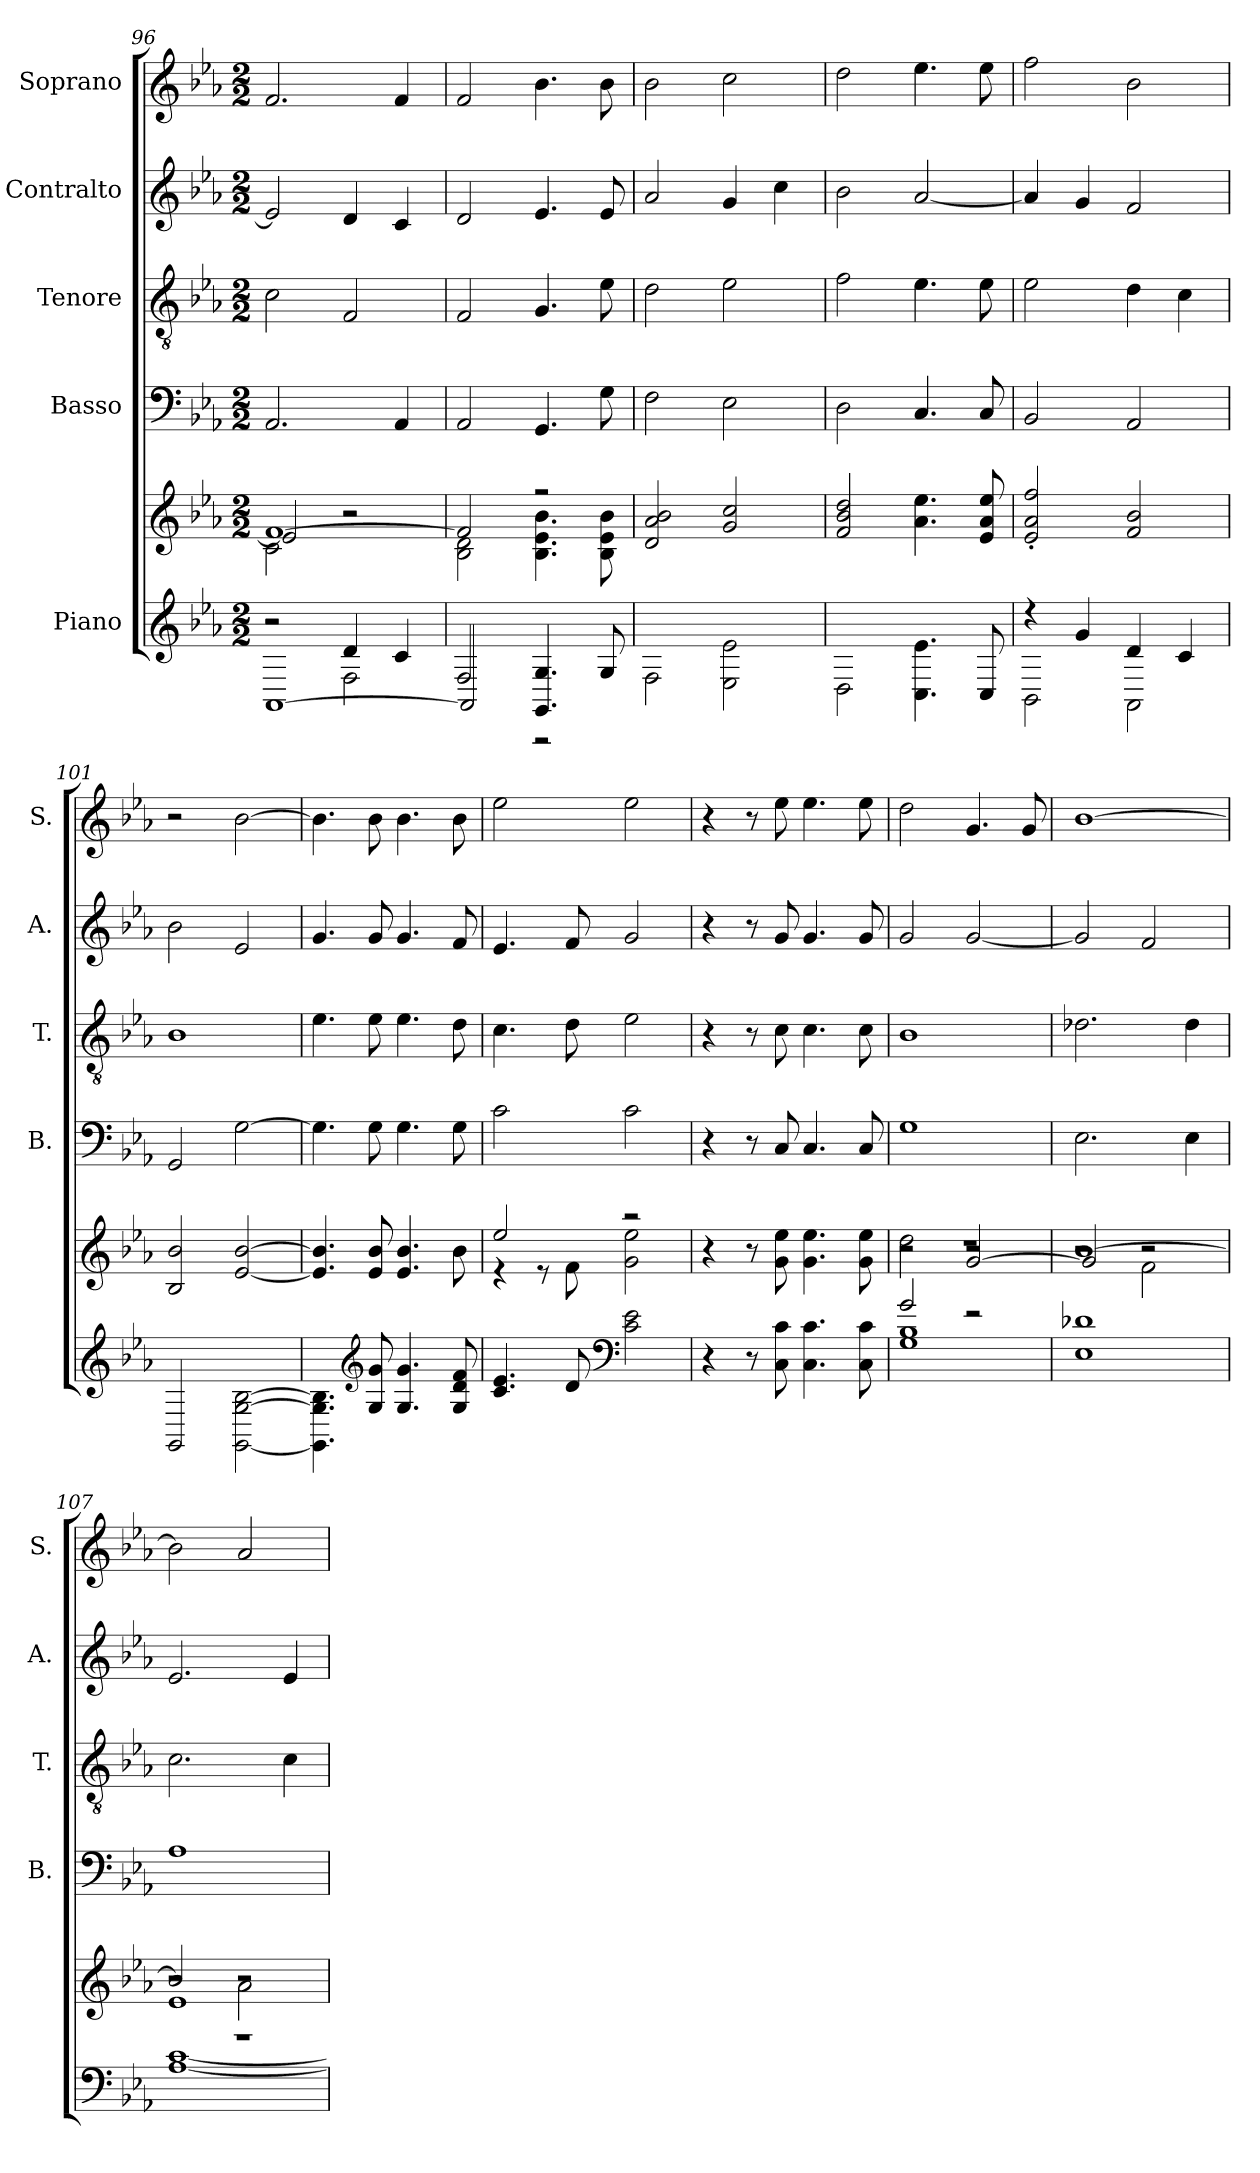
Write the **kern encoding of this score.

**kern	**kern	**kern	**kern	**kern	**kern
*part5	*part5	*part4	*part3	*part2	*part1
*staff6	*staff5	*staff4	*staff3	*staff2	*staff1
*I"Piano	*	*I"Basso	*I"Tenore	*I"Contralto	*I"Soprano
*	*	*I'B.	*I'T.	*I'A.	*I'S.
*clefG2	*clefG2	*clefF4	*clefGv2	*clefG2	*clefG2
*k[b-e-a-]	*k[b-e-a-]	*k[b-e-a-]	*k[b-e-a-]	*k[b-e-a-]	*k[b-e-a-]
*M2/2	*M2/2	*M2/2	*M2/2	*M2/2	*M2/2
=96	=96	=96	=96	=96	=96
*^	*^	*	*	*	*
*	*^	*	*^	*	*	*	*
2r	2r	[1AA-	[1f	2c\	2e-/]	2.AA-/	2c\	2e-/]	2.f/
4d/	2F\	.	.	2r	2r	.	2F/	4d/	.
4c/	.	.	.	.	.	4AA-/	.	4c/	4f/
*	*v	*v	*	*	*	*	*	*	*
*	*	*	*v	*v	*	*	*	*
!!LO:LB:g=z
=97	=97	=97	=97	=97	=97	=97	=97
2F/	2AA-/]	2f/]	2B-\ 2d\	2AA-/	2F/	2d/	2f/
4.GG/ 4.G/	2r	2r	4.B-\ 4.e-\ 4.b-\	4.GG/	4.G/	4.e-/	4.b-\
8G/	.	.	8B-\ 8e-\ 8b-\	8G\	8e-\	8e-/	8b-\
*v	*v	*	*	*	*	*	*
*	*v	*v	*	*	*	*
=98	=98	=98	=98	=98	=98
2F\	2d/ 2a-/ 2b-/	2F\	2d\	2a-/	2b-\
2E-\ 2e-\	2g/ 2cc/	2E-\	2e-\	4g/	2cc\
.	.	.	.	4cc\	.
=99	=99	=99	=99	=99	=99
2D\	2f/ 2b-/ 2dd/	2D\	2f\	2b-\	2dd\
4.C\ 4.e-\	4.a-\ 4.ee-\	4.C/	4.e-\	[2a-/	4.ee-\
8C/	8e-/ 8a-/ 8ee-/	8C/	8e-\	.	8ee-\
=100	=100	=100	=100	=100	=100
*^	*	*	*	*	*
4r	2BB-\	2e-/' 2a-/' 2ff/'	2BB-/	2e-\	4a-/]	2ff\
4g/	.	.	.	.	4g/	.
4d/	2AA-\	2f/ 2b-/	2AA-/	4d\	2f/	2b-\
4c/	.	.	.	4c\	.	.
*v	*v	*	*	*	*	*
=101	=101	=101	=101	=101	=101
2GG/	2B-/ 2b-/	2GG/	1B-	2b-\	2r
[2GG\ [2G\ [2B-\	[2e-/ [2b-/	[2G\	.	2e-/	[2b-\
=102	=102	=102	=102	=102	=102
4.GG\] 4.G\] 4.B-\]	4.e-/] 4.b-/]	4.G\]	4.e-\	4.g/	4.b-\]
*clefG2	*	*	*	*	*
8G/ 8g/	8e-/ 8b-/	8G\	8e-\	8g/	8b-\
4.G/ 4.g/	4.e-/ 4.b-/	4.G\	4.e-\	4.g/	4.b-\
8G/ 8d/ 8f/	8b-\	8G\	8d\	8f/	8b-\
=103	=103	=103	=103	=103	=103
*	*^	*	*	*	*
4.c/ 4.e-/	2ee-/	4r	2c\	4.c\	4.e-/	2ee-\
.	.	8r	.	.	.	.
8d/	.	8f\	.	8d\	8f/	.
*clefF4	*	*	*	*	*	*
2c\ 2e-\	2r	2g\ 2ee-\	2c\	2e-\	2g/	2ee-\
*	*v	*v	*	*	*	*
!!LO:PB:g=z
=104	=104	=104	=104	=104	=104
4r	4r	4r	4r	4r	4r
8r	8r	8r	8r	8r	8r
8C\ 8c\	8g\ 8ee-\	8C/	8c\	8g/	8ee-\
4.C\ 4.c\	4.g\ 4.ee-\	4.C/	4.c\	4.g/	4.ee-\
8C\ 8c\	8g\ 8ee-\	8C/	8c\	8g/	8ee-\
=105	=105	=105	=105	=105	=105
*^	*^	*	*	*	*
*	*	*	*^	*	*	*	*
2g/	1G 1B-	1r	2dd\	2r	1G	1B-	2g/	2dd\
2r	.	.	2r	[2g/	.	.	[2g/	4.g/
.	.	.	.	.	.	.	.	8g/
*v	*v	*	*	*	*	*	*	*
=106	=106	=106	=106	=106	=106	=106	=106
1E- 1d-X	[1b-	2r	2g/]	2.E-\	2.d-X\	2g/]	[1b-
.	.	2f\	2r	.	.	2f/	.
.	.	.	.	4E-\	4d-\	.	.
=107	=107	=107	=107	=107	=107	=107	=107
*^	*	*	*	*	*	*	*
1r	[1A- [1c	2b-/]	2r	1e-	1A-	2.c\	2.e-/	2b-\]
.	.	2r	2a-\	.	.	.	.	2a-/
.	.	.	.	.	.	4c\	4e-/	.
*v	*v	*	*	*	*	*	*	*
*	*v	*v	*v	*	*	*	*
=	=	=	=	=	=
*-	*-	*-	*-	*-	*-
